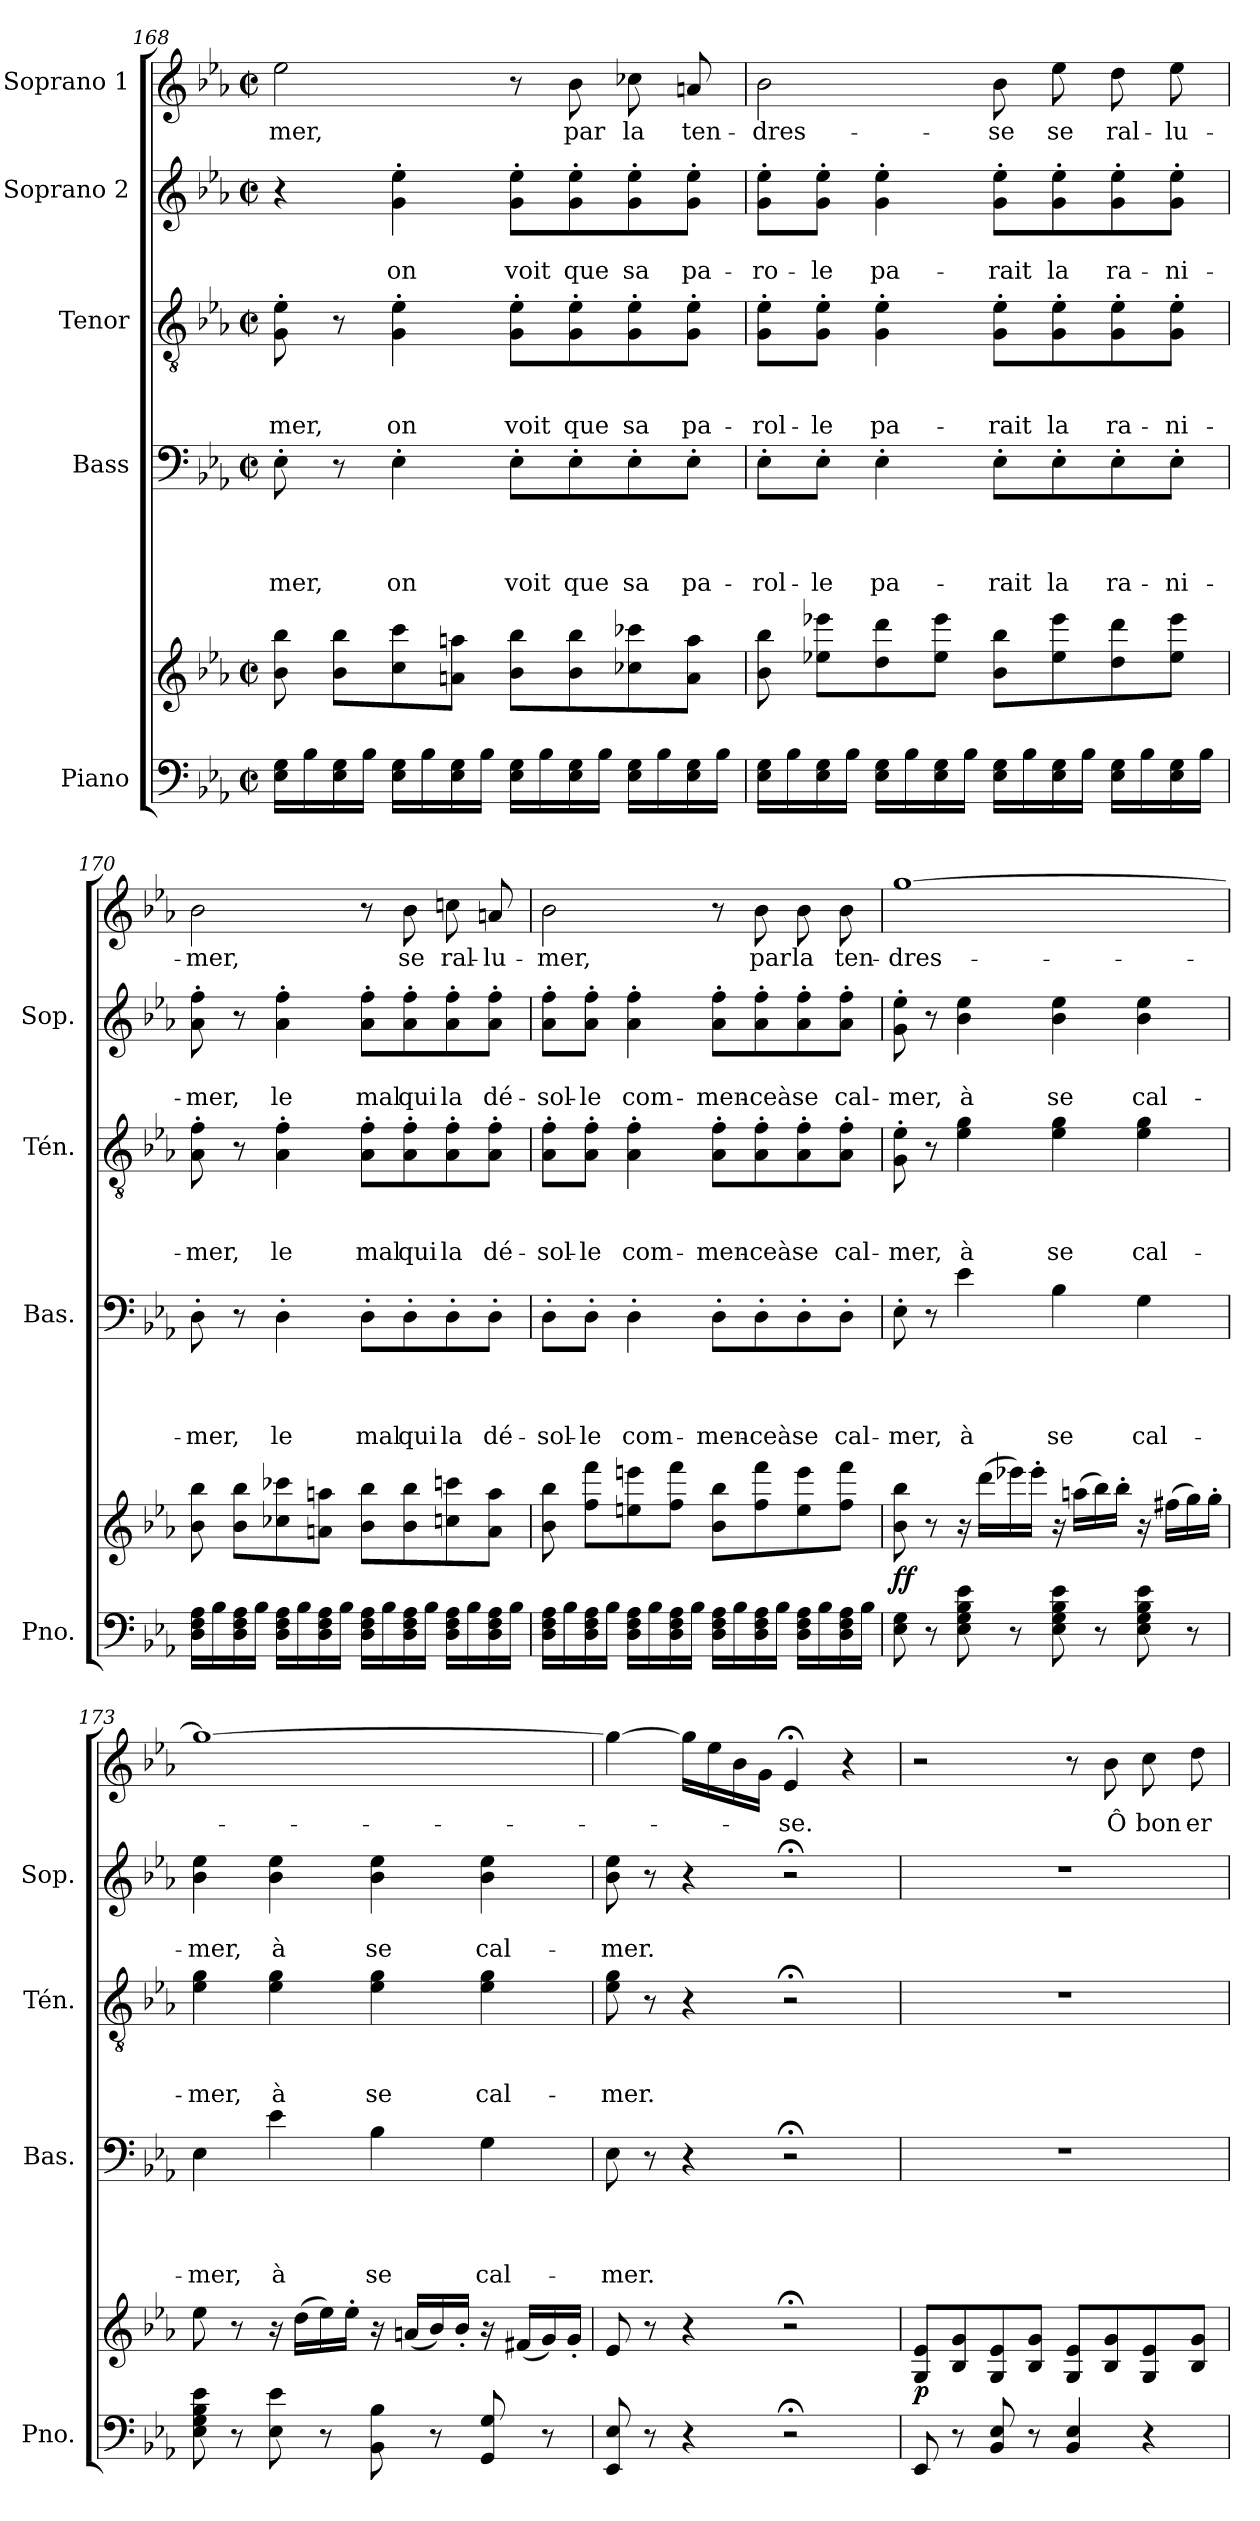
**kern	**kern	**dynam	**kern	**text	**text	**text	**text	**kern	**text	**text	**text	**kern	**text	**text	**kern	**text
*part5	*part5	*part5	*part4	*part4	*part4	*part4	*part4	*part3	*part3	*part3	*part3	*part2	*part2	*part2	*part1	*part1
*staff6	*staff5	*staff5/6	*staff4	*staff4	*staff4	*staff4	*staff4	*staff3	*staff3	*staff3	*staff3	*staff2	*staff2	*staff2	*staff1	*staff1
*I"Piano	*	*	*I"Bass	*	*	*	*	*I"Tenor	*	*	*	*I"Soprano 2	*	*	*I"Soprano 1	*
*I'Pno.	*	*	*I'Bas.	*	*	*	*	*I'Tén.	*	*	*	*I'Sop.	*	*	*	*
*clefF4	*clefG2	*	*clefF4	*	*	*	*	*clefGv2	*	*	*	*clefG2	*	*	*clefG2	*
*k[b-e-a-]	*k[b-e-a-]	*	*k[b-e-a-]	*	*	*	*	*k[b-e-a-]	*	*	*	*k[b-e-a-]	*	*	*k[b-e-a-]	*
*E-:	*E-:	*	*E-:	*	*	*	*	*E-:	*	*	*	*E-:	*	*	*E-:	*
*M2/2	*M2/2	*	*M2/2	*	*	*	*	*M2/2	*	*	*	*M2/2	*	*	*M2/2	*
*met(c|)	*met(c|)	*	*met(c|)	*	*	*	*	*met(c|)	*	*	*	*met(c|)	*	*	*met(c|)	*
=168	=168	=168	=168	=168	=168	=168	=168	=168	=168	=168	=168	=168	=168	=168	=168	=168
16E-\ 16G\LL	8b-\ 8bb-\	.	8E-'>\	.	.	.	-mer,	8G\'> 8e-\'>	.	.	-mer,	4r	.	.	2ee-\	-mer,
16B-\	.	.	.	.	.	.	.	.	.	.	.	.	.	.	.	.
16E-\ 16G\	8b-\ 8bb-\L	.	8r	.	.	.	.	8r	.	.	.	.	.	.	.	.
16B-\JJ	.	.	.	.	.	.	.	.	.	.	.	.	.	.	.	.
16E-\ 16G\LL	8cc\ 8ccc\	.	4E-'>\	.	.	.	on	4G\'> 4e-\'>	.	.	on	4g\'> 4ee-\'>	.	on	.	.
16B-\	.	.	.	.	.	.	.	.	.	.	.	.	.	.	.	.
16E-\ 16G\	8an\ 8aan\J	.	.	.	.	.	.	.	.	.	.	.	.	.	.	.
16B-\JJ	.	.	.	.	.	.	.	.	.	.	.	.	.	.	.	.
16E-\ 16G\LL	8b-\ 8bb-\L	.	8E-'>\L	.	.	.	voit	8G'>\ 8e-'>\L	.	.	voit	8g'>\ 8ee-'>\L	.	voit	8r	.
16B-\	.	.	.	.	.	.	.	.	.	.	.	.	.	.	.	.
16E-\ 16G\	8b-\ 8bb-\	.	8E-'>\	.	.	.	que	8G'>\ 8e-'>\	.	.	que	8g'>\ 8ee-'>\	.	que	8b-\	par
16B-\JJ	.	.	.	.	.	.	.	.	.	.	.	.	.	.	.	.
16E-\ 16G\LL	8cc-X\ 8ccc-X\	.	8E-'>\	.	.	.	sa	8G'>\ 8e-'>\	.	.	sa	8g'>\ 8ee-'>\	.	sa	8cc-X\	la
16B-\	.	.	.	.	.	.	.	.	.	.	.	.	.	.	.	.
16E-\ 16G\	8a\ 8aa\J	.	8E-'>\J	.	.	.	pa-	8G'>\ 8e-'>\J	.	.	pa-	8g'>\ 8ee-'>\J	.	pa-	8an/	ten-
16B-\JJ	.	.	.	.	.	.	.	.	.	.	.	.	.	.	.	.
=169	=169	=169	=169	=169	=169	=169	=169	=169	=169	=169	=169	=169	=169	=169	=169	=169
16E-\ 16G\LL	8b-\ 8bb-\	.	8E-'>\L	.	.	.	-rol-	8G'>\ 8e-'>\L	.	.	-rol-	8g'>\ 8ee-'>\L	.	-ro-	2b-\	-dres-
16B-\	.	.	.	.	.	.	.	.	.	.	.	.	.	.	.	.
16E-\ 16G\	8ee-X\ 8eee-X\L	.	8E-'>\J	.	.	.	-le	8G'>\ 8e-'>\J	.	.	-le	8g'>\ 8ee-'>\J	.	-le	.	.
16B-\JJ	.	.	.	.	.	.	.	.	.	.	.	.	.	.	.	.
16E-\ 16G\LL	8dd\ 8ddd\	.	4E-'>\	.	.	.	pa-	4G\'> 4e-\'>	.	.	pa-	4g\'> 4ee-\'>	.	pa-	.	.
16B-\	.	.	.	.	.	.	.	.	.	.	.	.	.	.	.	.
16E-\ 16G\	8ee-\ 8eee-\J	.	.	.	.	.	.	.	.	.	.	.	.	.	.	.
16B-\JJ	.	.	.	.	.	.	.	.	.	.	.	.	.	.	.	.
16E-\ 16G\LL	8b-\ 8bb-\L	.	8E-'>\L	.	.	.	-rait	8G'>\ 8e-'>\L	.	.	-rait	8g'>\ 8ee-'>\L	.	-rait	8b-\	-se
16B-\	.	.	.	.	.	.	.	.	.	.	.	.	.	.	.	.
16E-\ 16G\	8ee-\ 8eee-\	.	8E-'>\	.	.	.	la	8G'>\ 8e-'>\	.	.	la	8g'>\ 8ee-'>\	.	la	8ee-\	se
16B-\JJ	.	.	.	.	.	.	.	.	.	.	.	.	.	.	.	.
16E-\ 16G\LL	8dd\ 8ddd\	.	8E-'>\	.	.	.	ra-	8G'>\ 8e-'>\	.	.	ra-	8g'>\ 8ee-'>\	.	ra-	8dd\	ral-
16B-\	.	.	.	.	.	.	.	.	.	.	.	.	.	.	.	.
16E-\ 16G\	8ee-\ 8eee-\J	.	8E-'>\J	.	.	.	-ni-	8G'>\ 8e-'>\J	.	.	-ni-	8g'>\ 8ee-'>\J	.	-ni-	8ee-\	-lu-
16B-\JJ	.	.	.	.	.	.	.	.	.	.	.	.	.	.	.	.
=170	=170	=170	=170	=170	=170	=170	=170	=170	=170	=170	=170	=170	=170	=170	=170	=170
16D\ 16F\ 16A-\LL	8b-\ 8bb-\	.	8D'>\	.	.	.	-mer,	8A-\'> 8f\'>	.	.	-mer,	8a-\'> 8ff\'>	.	-mer,	2b-\	-mer,
16B-\	.	.	.	.	.	.	.	.	.	.	.	.	.	.	.	.
16D\ 16F\ 16A-\	8b-\ 8bb-\L	.	8r	.	.	.	.	8r	.	.	.	8r	.	.	.	.
16B-\JJ	.	.	.	.	.	.	.	.	.	.	.	.	.	.	.	.
16D\ 16F\ 16A-\LL	8cc-X\ 8ccc-X\	.	4D'>\	.	.	.	le	4A-\'> 4f\'>	.	.	le	4a-\'> 4ff\'>	.	le	.	.
16B-\	.	.	.	.	.	.	.	.	.	.	.	.	.	.	.	.
16D\ 16F\ 16A-\	8an\ 8aan\J	.	.	.	.	.	.	.	.	.	.	.	.	.	.	.
16B-\JJ	.	.	.	.	.	.	.	.	.	.	.	.	.	.	.	.
16D\ 16F\ 16A-\LL	8b-\ 8bb-\L	.	8D'>\L	.	.	.	mal	8A-'>\ 8f'>\L	.	.	mal	8a-'>\ 8ff'>\L	.	mal	8r	.
16B-\	.	.	.	.	.	.	.	.	.	.	.	.	.	.	.	.
16D\ 16F\ 16A-\	8b-\ 8bb-\	.	8D'>\	.	.	.	qui	8A-'>\ 8f'>\	.	.	qui	8a-'>\ 8ff'>\	.	qui	8b-\	se
16B-\JJ	.	.	.	.	.	.	.	.	.	.	.	.	.	.	.	.
16D\ 16F\ 16A-\LL	8ccn\ 8cccn\	.	8D'>\	.	.	.	la	8A-'>\ 8f'>\	.	.	la	8a-'>\ 8ff'>\	.	la	8ccn\	ral-
16B-\	.	.	.	.	.	.	.	.	.	.	.	.	.	.	.	.
16D\ 16F\ 16A-\	8a\ 8aa\J	.	8D'>\J	.	.	.	dé-	8A-'>\ 8f'>\J	.	.	dé-	8a-'>\ 8ff'>\J	.	dé-	8an/	-lu-
16B-\JJ	.	.	.	.	.	.	.	.	.	.	.	.	.	.	.	.
!!LO:LB:g=z
=171	=171	=171	=171	=171	=171	=171	=171	=171	=171	=171	=171	=171	=171	=171	=171	=171
16D\ 16F\ 16A-\LL	8b-\ 8bb-\	.	8D'>\L	.	.	.	-sol-	8A-'>\ 8f'>\L	.	.	-sol-	8a-'>\ 8ff'>\L	.	-sol-	2b-\	-mer,
16B-\	.	.	.	.	.	.	.	.	.	.	.	.	.	.	.	.
16D\ 16F\ 16A-\	8ff\ 8fff\L	.	8D'>\J	.	.	.	-le	8A-'>\ 8f'>\J	.	.	-le	8a-'>\ 8ff'>\J	.	-le	.	.
16B-\JJ	.	.	.	.	.	.	.	.	.	.	.	.	.	.	.	.
16D\ 16F\ 16A-\LL	8een\ 8eeen\	.	4D'>\	.	.	.	com-	4A-\'> 4f\'>	.	.	com-	4a-\'> 4ff\'>	.	com-	.	.
16B-\	.	.	.	.	.	.	.	.	.	.	.	.	.	.	.	.
16D\ 16F\ 16A-\	8ff\ 8fff\J	.	.	.	.	.	.	.	.	.	.	.	.	.	.	.
16B-\JJ	.	.	.	.	.	.	.	.	.	.	.	.	.	.	.	.
16D\ 16F\ 16A-\LL	8b-\ 8bb-\L	.	8D'>\L	.	.	.	-men-	8A-'>\ 8f'>\L	.	.	-men-	8a-'>\ 8ff'>\L	.	-men-	8r	.
16B-\	.	.	.	.	.	.	.	.	.	.	.	.	.	.	.	.
16D\ 16F\ 16A-\	8ff\ 8fff\	.	8D'>\	.	.	.	-ceà	8A-'>\ 8f'>\	.	.	-ceà	8a-'>\ 8ff'>\	.	-ceà	8b-\	par
16B-\JJ	.	.	.	.	.	.	.	.	.	.	.	.	.	.	.	.
16D\ 16F\ 16A-\LL	8ee\ 8eee\	.	8D'>\	.	.	.	se	8A-'>\ 8f'>\	.	.	se	8a-'>\ 8ff'>\	.	se	8b-\	la
16B-\	.	.	.	.	.	.	.	.	.	.	.	.	.	.	.	.
16D\ 16F\ 16A-\	8ff\ 8fff\J	.	8D'>\J	.	.	.	cal-	8A-'>\ 8f'>\J	.	.	cal-	8a-'>\ 8ff'>\J	.	cal-	8b-\	ten-
16B-\JJ	.	.	.	.	.	.	.	.	.	.	.	.	.	.	.	.
=172	=172	=172	=172	=172	=172	=172	=172	=172	=172	=172	=172	=172	=172	=172	=172	=172
!	!	!LO:DY:b	!	!	!	!	!	!	!	!	!	!	!	!	!	!
8E-\ 8G\	8b-\ 8bb-\	ff	8E-'>\	.	.	.	-mer,	8G\'> 8e-\'>	.	.	-mer,	8g\'> 8ee-\'>	.	-mer,	[1gg	-dres-
8r	8r	.	8r	.	.	.	.	8r	.	.	.	8r	.	.	.	.
8E-\ 8G\ 8B-\ 8e-\	16r	.	4e-\	.	.	.	à	4e-\ 4g\	.	.	à	4b-\ 4ee-\	.	à	.	.
.	(16ddd\LL	.	.	.	.	.	.	.	.	.	.	.	.	.	.	.
8r	16eee-X\)	.	.	.	.	.	.	.	.	.	.	.	.	.	.	.
.	16eee-'>\JJ	.	.	.	.	.	.	.	.	.	.	.	.	.	.	.
8E-\ 8G\ 8B-\ 8e-\	16r	.	4B-\	.	.	.	se	4e-\ 4g\	.	.	se	4b-\ 4ee-\	.	se	.	.
.	(16aan\LL	.	.	.	.	.	.	.	.	.	.	.	.	.	.	.
8r	16bb-\)	.	.	.	.	.	.	.	.	.	.	.	.	.	.	.
.	16bb-'>\JJ	.	.	.	.	.	.	.	.	.	.	.	.	.	.	.
8E-\ 8G\ 8B-\ 8e-\	16r	.	4G\	.	.	.	cal-	4e-\ 4g\	.	.	cal-	4b-\ 4ee-\	.	cal-	.	.
.	(16ff#X\LL	.	.	.	.	.	.	.	.	.	.	.	.	.	.	.
8r	16gg\)	.	.	.	.	.	.	.	.	.	.	.	.	.	.	.
.	16gg'>\JJ	.	.	.	.	.	.	.	.	.	.	.	.	.	.	.
=173	=173	=173	=173	=173	=173	=173	=173	=173	=173	=173	=173	=173	=173	=173	=173	=173
8E-\ 8G\ 8B-\ 8e-\	8ee-\	.	4E-\	.	.	.	-mer,	4e-\ 4g\	.	.	-mer,	4b-\ 4ee-\	.	-mer,	1gg_	.
8r	8r	.	.	.	.	.	.	.	.	.	.	.	.	.	.	.
8E-\ 8e-\	16r	.	4e-\	.	.	.	à	4e-\ 4g\	.	.	à	4b-\ 4ee-\	.	à	.	.
.	(16dd\LL	.	.	.	.	.	.	.	.	.	.	.	.	.	.	.
8r	16ee-\)	.	.	.	.	.	.	.	.	.	.	.	.	.	.	.
.	16ee-'>\JJ	.	.	.	.	.	.	.	.	.	.	.	.	.	.	.
8BB-\ 8B-\	16r	.	4B-\	.	.	.	se	4e-\ 4g\	.	.	se	4b-\ 4ee-\	.	se	.	.
.	(16an/LL	.	.	.	.	.	.	.	.	.	.	.	.	.	.	.
8r	16b-/)	.	.	.	.	.	.	.	.	.	.	.	.	.	.	.
.	16b-'</JJ	.	.	.	.	.	.	.	.	.	.	.	.	.	.	.
8GG/ 8G/	16r	.	4G\	.	.	.	cal-	4e-\ 4g\	.	.	cal-	4b-\ 4ee-\	.	cal-	.	.
.	(16f#X/LL	.	.	.	.	.	.	.	.	.	.	.	.	.	.	.
8r	16g/)	.	.	.	.	.	.	.	.	.	.	.	.	.	.	.
.	16g'</JJ	.	.	.	.	.	.	.	.	.	.	.	.	.	.	.
=174	=174	=174	=174	=174	=174	=174	=174	=174	=174	=174	=174	=174	=174	=174	=174	=174
8EE-/ 8E-/	8e-/	.	8E-\	.	.	.	-mer.	8e-\ 8g\	.	.	-mer.	8b-\ 8ee-\	.	-mer.	4gg\_	.
8r	8r	.	8r	.	.	.	.	8r	.	.	.	8r	.	.	.	.
4r	4r	.	4r	.	.	.	.	4r	.	.	.	4r	.	.	16gg\LL]	.
.	.	.	.	.	.	.	.	.	.	.	.	.	.	.	16ee-\	.
.	.	.	.	.	.	.	.	.	.	.	.	.	.	.	16b-\	.
.	.	.	.	.	.	.	.	.	.	.	.	.	.	.	16g\JJ	.
2r;<	2r;<	.	2r;<	.	.	.	.	2r;<	.	.	.	2r;<	.	.	4e-;</	-se.
.	.	.	.	.	.	.	.	.	.	.	.	.	.	.	4r	.
!!LO:LB:g=z
=175	=175	=175	=175	=175	=175	=175	=175	=175	=175	=175	=175	=175	=175	=175	=175	=175
!	!	!LO:DY:b	!	!	!	!	!	!	!	!	!	!	!	!	!	!
8EE-/	8G/ 8e-/L	p	1r	.	.	.	.	1r	.	.	.	1r	.	.	2r	.
8r	8B-/ 8g/	.	.	.	.	.	.	.	.	.	.	.	.	.	.	.
8BB-/ 8E-/	8G/ 8e-/	.	.	.	.	.	.	.	.	.	.	.	.	.	.	.
8r	8B-/ 8g/J	.	.	.	.	.	.	.	.	.	.	.	.	.	.	.
4BB-/ 4E-/	8G/ 8e-/L	.	.	.	.	.	.	.	.	.	.	.	.	.	8r	.
.	8B-/ 8g/	.	.	.	.	.	.	.	.	.	.	.	.	.	8b-\	Ô
4r	8G/ 8e-/	.	.	.	.	.	.	.	.	.	.	.	.	.	8cc\	bon
.	8B-/ 8g/J	.	.	.	.	.	.	.	.	.	.	.	.	.	8dd\	er-
=	=	=	=	=	=	=	=	=	=	=	=	=	=	=	=	=
*-	*-	*-	*-	*-	*-	*-	*-	*-	*-	*-	*-	*-	*-	*-	*-	*-
